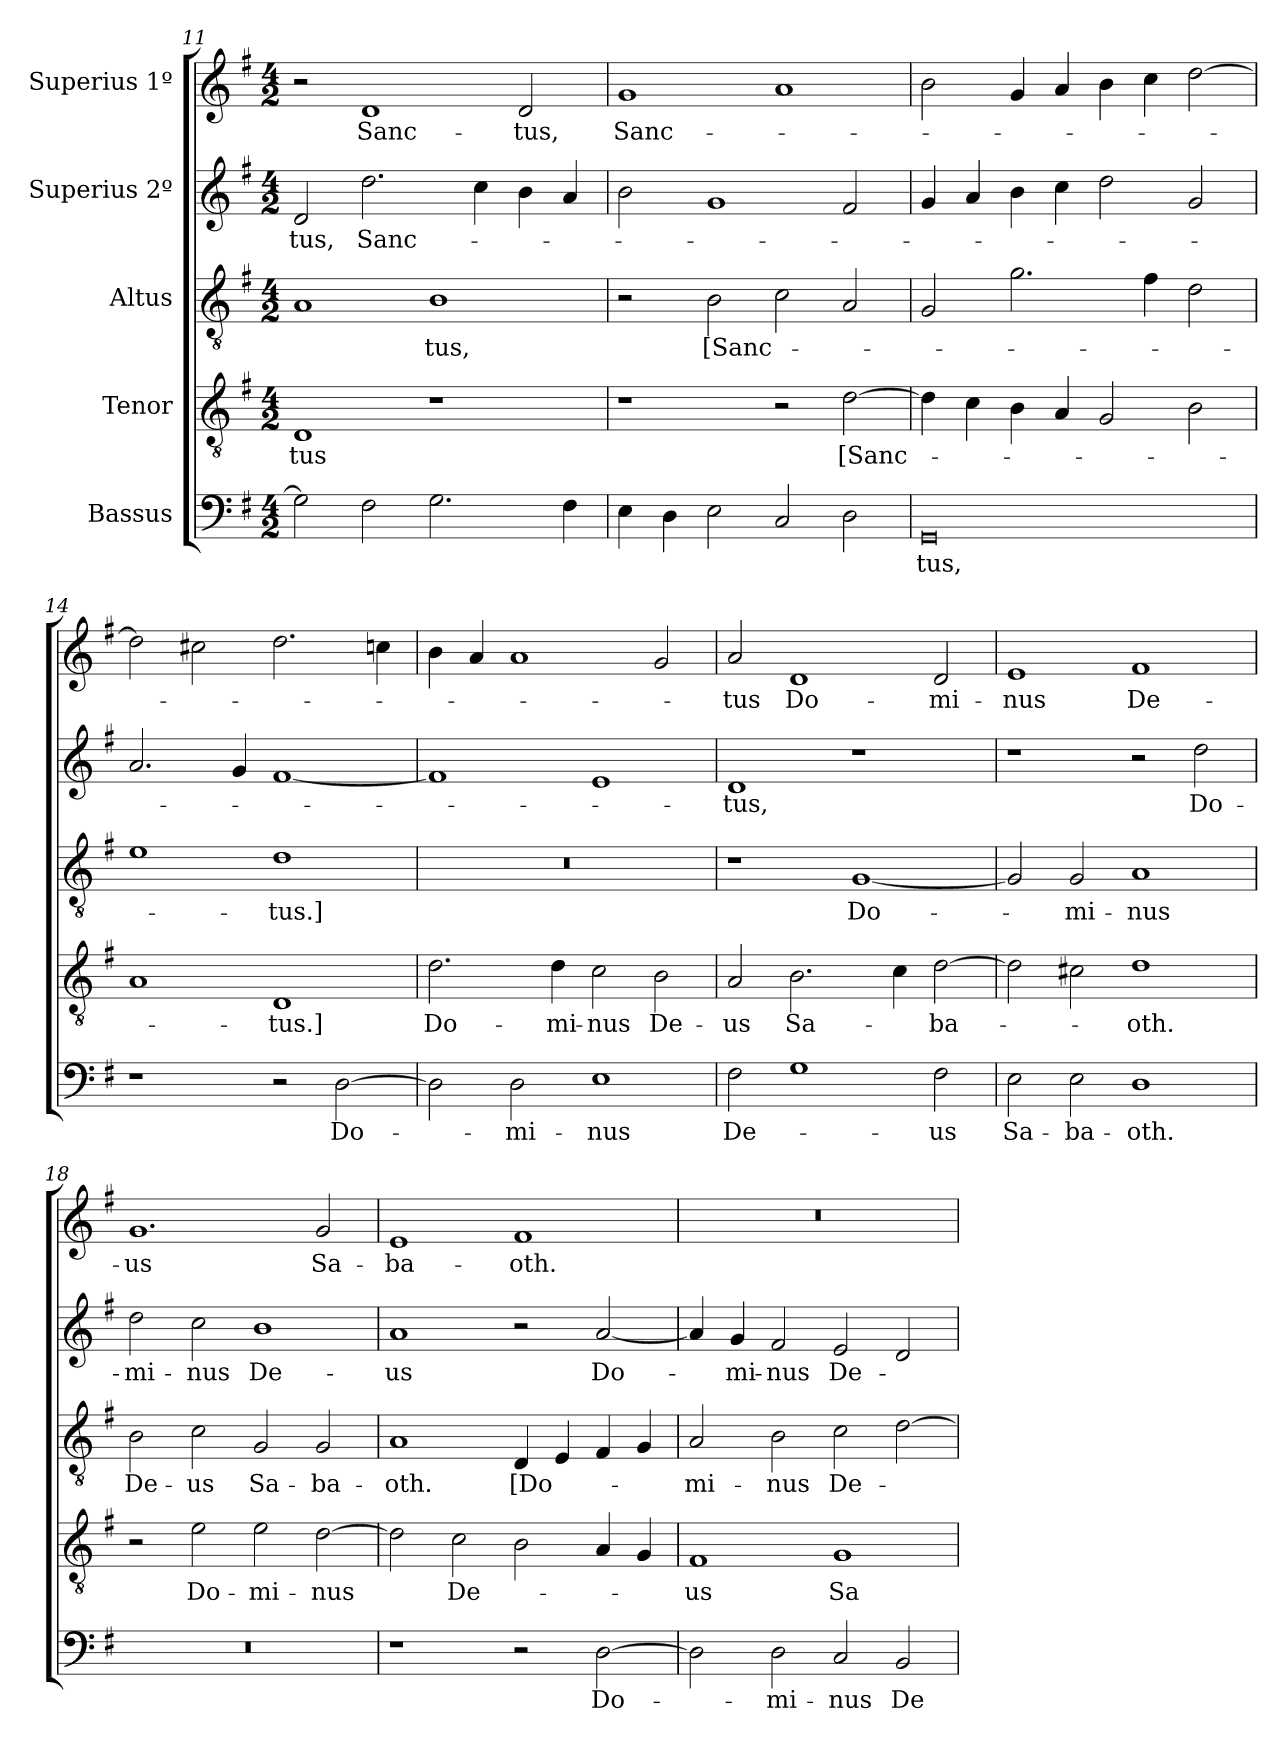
**kern	**text	**kern	**text	**kern	**text	**kern	**text	**kern	**text
*part5	*part5	*part4	*part4	*part3	*part3	*part2	*part2	*part1	*part1
*staff5	*staff5	*staff4	*staff4	*staff3	*staff3	*staff2	*staff2	*staff1	*staff1
*I"Bassus	*	*I"Tenor	*	*I"Altus	*	*I"Superius 2º	*	*I"Superius 1º	*
*clefF4	*	*clefGv2	*	*clefGv2	*	*clefG2	*	*clefG2	*
*k[f#]	*	*k[f#]	*	*k[f#]	*	*k[f#]	*	*k[f#]	*
*M4/2	*	*M4/2	*	*M4/2	*	*M4/2	*	*M4/2	*
=11	=11	=11	=11	=11	=11	=11	=11	=11	=11
2G\]	.	1D/	-tus	1A/	.	2d/	-tus,	2r	.
2F#\	.	.	.	.	.	2.dd\	Sanc-	1d/	Sanc-
2.G\	.	1r	.	1B\	-tus,	.	.	.	.
.	.	.	.	.	.	4cc\	.	.	.
.	.	.	.	.	.	4b\	.	2d/	-tus,
4F#\	.	.	.	.	.	4a/	.	.	.
=12	=12	=12	=12	=12	=12	=12	=12	=12	=12
4E\	.	1r	.	2r	.	2b\	.	1g/	Sanc-
4D\	.	.	.	.	.	.	.	.	.
2E\	.	.	.	2B\	[Sanc-	1g/	.	.	.
2C/	.	2r	.	2c\	.	.	.	1a/	.
2D\	.	[2d\	[Sanc-	2A/	.	2f#/	.	.	.
=13	=13	=13	=13	=13	=13	=13	=13	=13	=13
0GG/	-tus,	4d\]	.	2G/	.	4g/	.	2b\	.
.	.	4c\	.	.	.	4a/	.	.	.
.	.	4B\	.	2.g\	.	4b\	.	4g/	.
.	.	4A/	.	.	.	4cc\	.	4a/	.
.	.	2G/	.	.	.	2dd\	.	4b\	.
.	.	.	.	4f#\	.	.	.	4cc\	.
.	.	2B\	.	2d\	.	2g/	.	[2dd\	.
=14	=14	=14	=14	=14	=14	=14	=14	=14	=14
1r	.	1A/	.	1e\	.	2.a/	.	2dd\]	.
.	.	.	.	.	.	.	.	2cc#X\	.
.	.	.	.	.	.	4g/	.	.	.
2r	.	1D/	-tus.]	1d\	-tus.]	[1f#/	.	2.dd\	.
[2D\	Do-	.	.	.	.	.	.	.	.
.	.	.	.	.	.	.	.	4cc\	.
=15	=15	=15	=15	=15	=15	=15	=15	=15	=15
2D\]	.	2.d\	Do-	0r	.	1f#/]	.	4b\	.
.	.	.	.	.	.	.	.	4a/	.
2D\	-mi-	.	.	.	.	.	.	1a/	.
.	.	4d\	-mi-	.	.	.	.	.	.
1E\	-nus	2c\	-nus	.	.	1e/	.	.	.
.	.	2B\	De-	.	.	.	.	2g/	.
=16	=16	=16	=16	=16	=16	=16	=16	=16	=16
2F#\	De-	2A/	-us	1r	.	1d/	-tus,	2a/	-tus
1G\	.	2.B\	Sa-	.	.	.	.	1d/	Do-
.	.	.	.	[1G/	Do-	1r	.	.	.
.	.	4c\	.	.	.	.	.	.	.
2F#\	-us	[2d\	-ba-	.	.	.	.	2d/	-mi-
=17	=17	=17	=17	=17	=17	=17	=17	=17	=17
2E\	Sa-	2d\]	.	2G/]	.	1r	.	1e/	-nus
2E\	-ba-	2c#X\	.	2G/	-mi-	.	.	.	.
1D\	-oth.	1d\	-oth.	1A/	-nus	2r	.	1f#/	De-
.	.	.	.	.	.	2dd\	Do-	.	.
=18	=18	=18	=18	=18	=18	=18	=18	=18	=18
0r	.	2r	.	2B\	De-	2dd\	-mi-	1.g/	-us
.	.	2e\	Do-	2c\	-us	2cc\	-nus	.	.
.	.	2e\	-mi-	2G/	Sa-	1b\	De-	.	.
.	.	[2d\	-nus	2G/	-ba-	.	.	2g/	Sa-
=19	=19	=19	=19	=19	=19	=19	=19	=19	=19
1r	.	2d\]	.	1A/	-oth.	1a/	-us	1e/	-ba-
.	.	2c\	De-	.	.	.	.	.	.
2r	.	2B\	.	4D/	[Do-	2r	.	1f#/	-oth.
.	.	.	.	4E/	.	.	.	.	.
[2D\	Do-	4A/	.	4F#/	.	[2a/	Do-	.	.
.	.	4G/	.	4G/	.	.	.	.	.
=20	=20	=20	=20	=20	=20	=20	=20	=20	=20
2D\]	.	1F#/	-us	2A/	-mi-	4a/]	.	0r	.
.	.	.	.	.	.	4g/	-mi-	.	.
2D\	-mi-	.	.	2B\	-nus	2f#/	-nus	.	.
2C/	-nus	1G/	Sa-	2c\	De-	2e/	De-	.	.
2BB/	De-	.	.	[2d\	.	2d/	.	.	.
=	=	=	=	=	=	=	=	=	=
*-	*-	*-	*-	*-	*-	*-	*-	*-	*-
